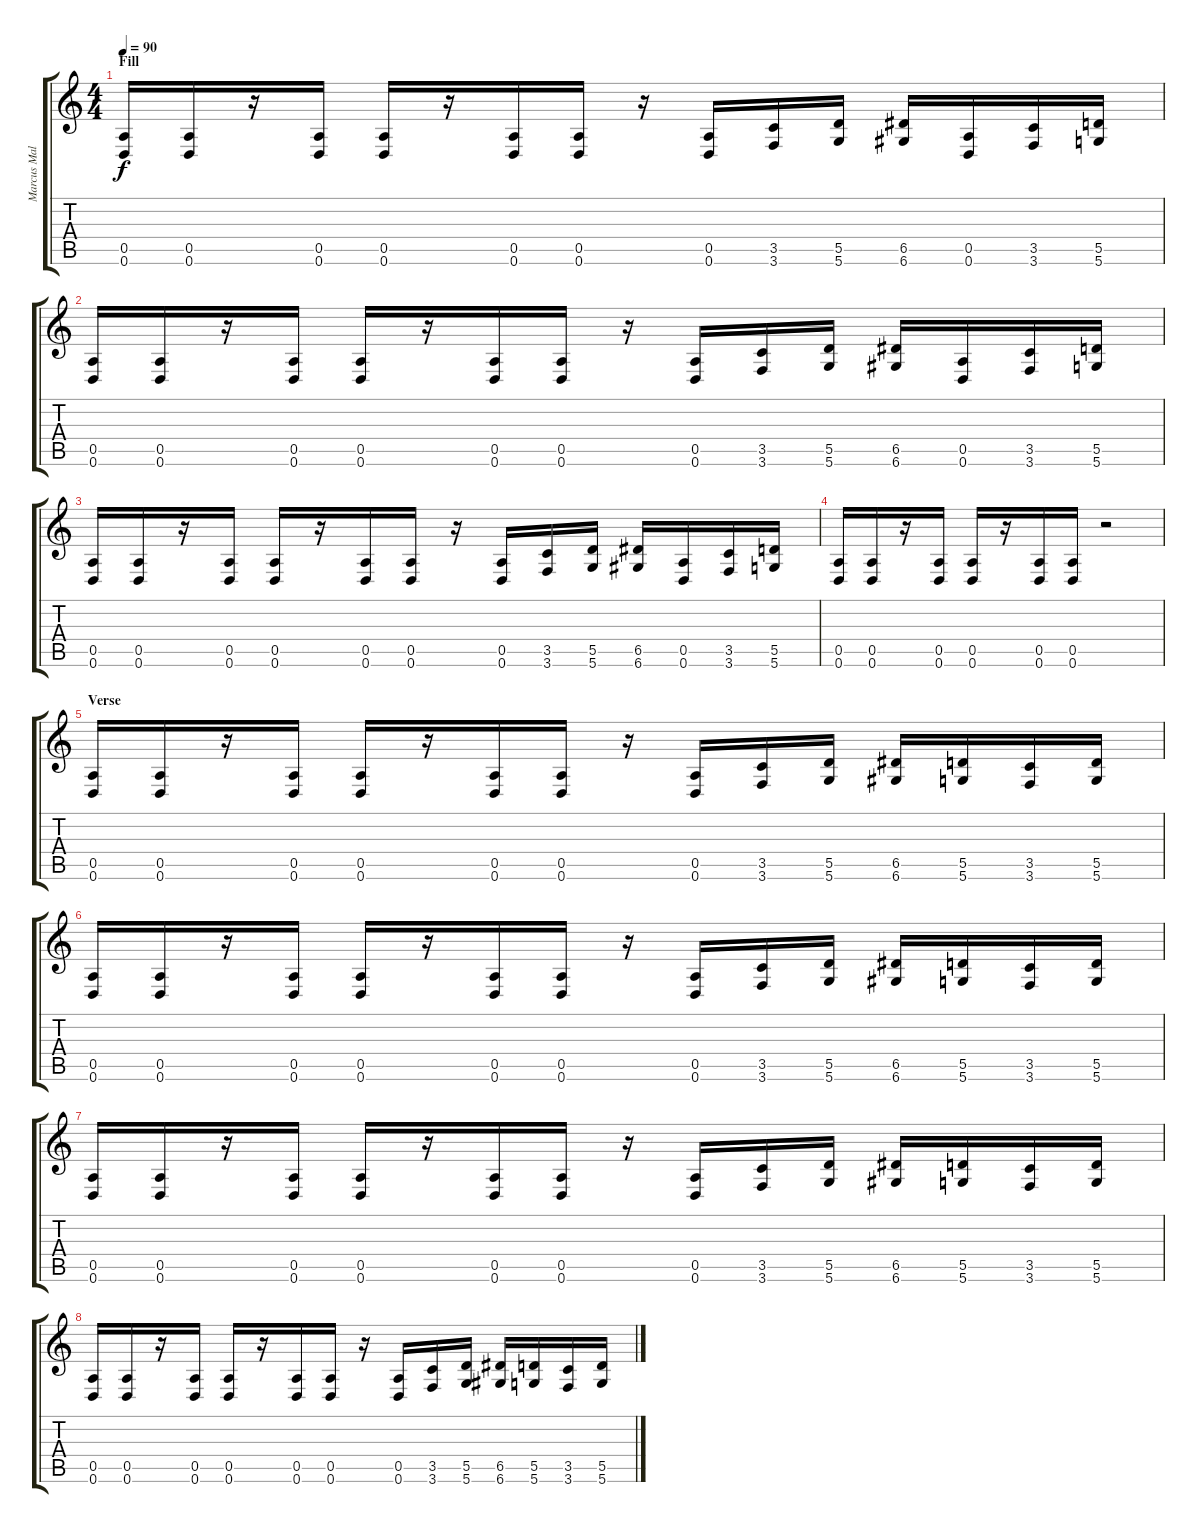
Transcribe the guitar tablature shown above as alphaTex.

\track ("Marcus Malonely" "Marcus Mal") {instrument distortionguitar}
\staff {score tabs}
\tuning (E4 B3 G3 D3 A2 D2) {hide}
\ts (4 4)
\section ("" "Fill")
\tempo 90
\clef g2
\ks c
(0.5 0.6).16{dy f} (0.5 0.6).16 r.16 (0.5 0.6).16 (0.5 0.6).16 r.16 (0.5 0.6).16 (0.5 0.6).16 r.16 (0.5 0.6).16 (3.5 3.6).16 (5.5 5.6).16 (6.5 6.6).16 (0.5 0.6).16 (3.5 3.6).16 (5.5 5.6).16 |
(0.5 0.6).16 (0.5 0.6).16 r.16 (0.5 0.6).16 (0.5 0.6).16 r.16 (0.5 0.6).16 (0.5 0.6).16 r.16 (0.5 0.6).16 (3.5 3.6).16 (5.5 5.6).16 (6.5 6.6).16 (0.5 0.6).16 (3.5 3.6).16 (5.5 5.6).16 |
(0.5 0.6).16 (0.5 0.6).16 r.16 (0.5 0.6).16 (0.5 0.6).16 r.16 (0.5 0.6).16 (0.5 0.6).16 r.16 (0.5 0.6).16 (3.5 3.6).16 (5.5 5.6).16 (6.5 6.6).16 (0.5 0.6).16 (3.5 3.6).16 (5.5 5.6).16 |
(0.5 0.6).16 (0.5 0.6).16 r.16 (0.5 0.6).16 (0.5 0.6).16 r.16 (0.5 0.6).16 (0.5 0.6).16 r.2 |
\section ("" "Verse")
(0.5 0.6).16 (0.5 0.6).16 r.16 (0.5 0.6).16 (0.5 0.6).16 r.16 (0.5 0.6).16 (0.5 0.6).16 r.16 (0.5 0.6).16 (3.5 3.6).16 (5.5 5.6).16 (6.5 6.6).16 (5.5 5.6).16 (3.5 3.6).16 (5.5 5.6).16 |
(0.5 0.6).16 (0.5 0.6).16 r.16 (0.5 0.6).16 (0.5 0.6).16 r.16 (0.5 0.6).16 (0.5 0.6).16 r.16 (0.5 0.6).16 (3.5 3.6).16 (5.5 5.6).16 (6.5 6.6).16 (5.5 5.6).16 (3.5 3.6).16 (5.5 5.6).16 |
(0.5 0.6).16 (0.5 0.6).16 r.16 (0.5 0.6).16 (0.5 0.6).16 r.16 (0.5 0.6).16 (0.5 0.6).16 r.16 (0.5 0.6).16 (3.5 3.6).16 (5.5 5.6).16 (6.5 6.6).16 (5.5 5.6).16 (3.5 3.6).16 (5.5 5.6).16 |
(0.5 0.6).16 (0.5 0.6).16 r.16 (0.5 0.6).16 (0.5 0.6).16 r.16 (0.5 0.6).16 (0.5 0.6).16 r.16 (0.5 0.6).16 (3.5 3.6).16 (5.5 5.6).16 (6.5 6.6).16 (5.5 5.6).16 (3.5 3.6).16 (5.5 5.6).16
